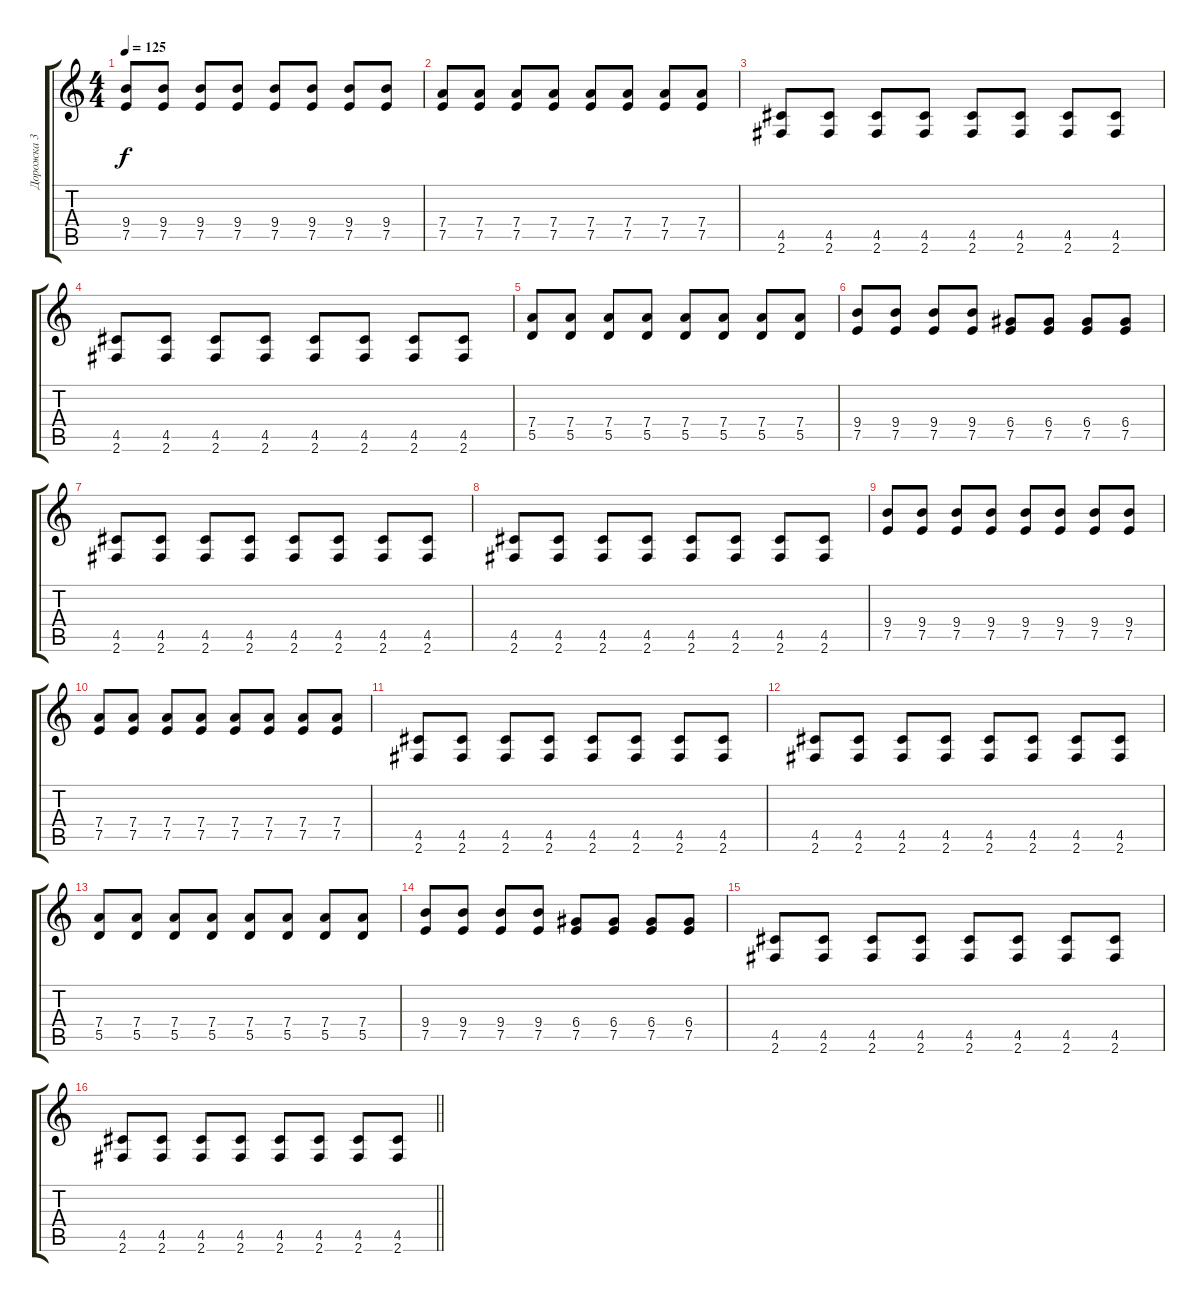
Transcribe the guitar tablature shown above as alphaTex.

\track ("Дорожка 3" "Дорожка 3") {instrument distortionguitar}
\staff {score tabs}
\tuning (E4 B3 G3 D3 A2 E2) {hide}
\ts (4 4)
\tempo 125
\clef g2
\ks c
(9.4 7.5).8{dy f} (9.4 7.5).8 (9.4 7.5).8 (9.4 7.5).8 (9.4 7.5).8 (9.4 7.5).8 (9.4 7.5).8 (9.4 7.5).8 |
(7.4 7.5).8 (7.4 7.5).8 (7.4 7.5).8 (7.4 7.5).8 (7.4 7.5).8 (7.4 7.5).8 (7.4 7.5).8 (7.4 7.5).8 |
(4.5 2.6).8 (4.5 2.6).8 (4.5 2.6).8 (4.5 2.6).8 (4.5 2.6).8 (4.5 2.6).8 (4.5 2.6).8 (4.5 2.6).8 |
(4.5 2.6).8 (4.5 2.6).8 (4.5 2.6).8 (4.5 2.6).8 (4.5 2.6).8 (4.5 2.6).8 (4.5 2.6).8 (4.5 2.6).8 |
(7.4 5.5).8 (7.4 5.5).8 (7.4 5.5).8 (7.4 5.5).8 (7.4 5.5).8 (7.4 5.5).8 (7.4 5.5).8 (7.4 5.5).8 |
(9.4 7.5).8 (9.4 7.5).8 (9.4 7.5).8 (9.4 7.5).8 (6.4 7.5).8 (6.4 7.5).8 (6.4 7.5).8 (6.4 7.5).8 |
(4.5 2.6).8 (4.5 2.6).8 (4.5 2.6).8 (4.5 2.6).8 (4.5 2.6).8 (4.5 2.6).8 (4.5 2.6).8 (4.5 2.6).8 |
(4.5 2.6).8 (4.5 2.6).8 (4.5 2.6).8 (4.5 2.6).8 (4.5 2.6).8 (4.5 2.6).8 (4.5 2.6).8 (4.5 2.6).8 |
(9.4 7.5).8 (9.4 7.5).8 (9.4 7.5).8 (9.4 7.5).8 (9.4 7.5).8 (9.4 7.5).8 (9.4 7.5).8 (9.4 7.5).8 |
(7.4 7.5).8 (7.4 7.5).8 (7.4 7.5).8 (7.4 7.5).8 (7.4 7.5).8 (7.4 7.5).8 (7.4 7.5).8 (7.4 7.5).8 |
(4.5 2.6).8 (4.5 2.6).8 (4.5 2.6).8 (4.5 2.6).8 (4.5 2.6).8 (4.5 2.6).8 (4.5 2.6).8 (4.5 2.6).8 |
(4.5 2.6).8 (4.5 2.6).8 (4.5 2.6).8 (4.5 2.6).8 (4.5 2.6).8 (4.5 2.6).8 (4.5 2.6).8 (4.5 2.6).8 |
(7.4 5.5).8 (7.4 5.5).8 (7.4 5.5).8 (7.4 5.5).8 (7.4 5.5).8 (7.4 5.5).8 (7.4 5.5).8 (7.4 5.5).8 |
(9.4 7.5).8 (9.4 7.5).8 (9.4 7.5).8 (9.4 7.5).8 (6.4 7.5).8 (6.4 7.5).8 (6.4 7.5).8 (6.4 7.5).8 |
(4.5 2.6).8 (4.5 2.6).8 (4.5 2.6).8 (4.5 2.6).8 (4.5 2.6).8 (4.5 2.6).8 (4.5 2.6).8 (4.5 2.6).8 |
\barLineRight lightlight
(4.5 2.6).8 (4.5 2.6).8 (4.5 2.6).8 (4.5 2.6).8 (4.5 2.6).8 (4.5 2.6).8 (4.5 2.6).8 (4.5 2.6).8
